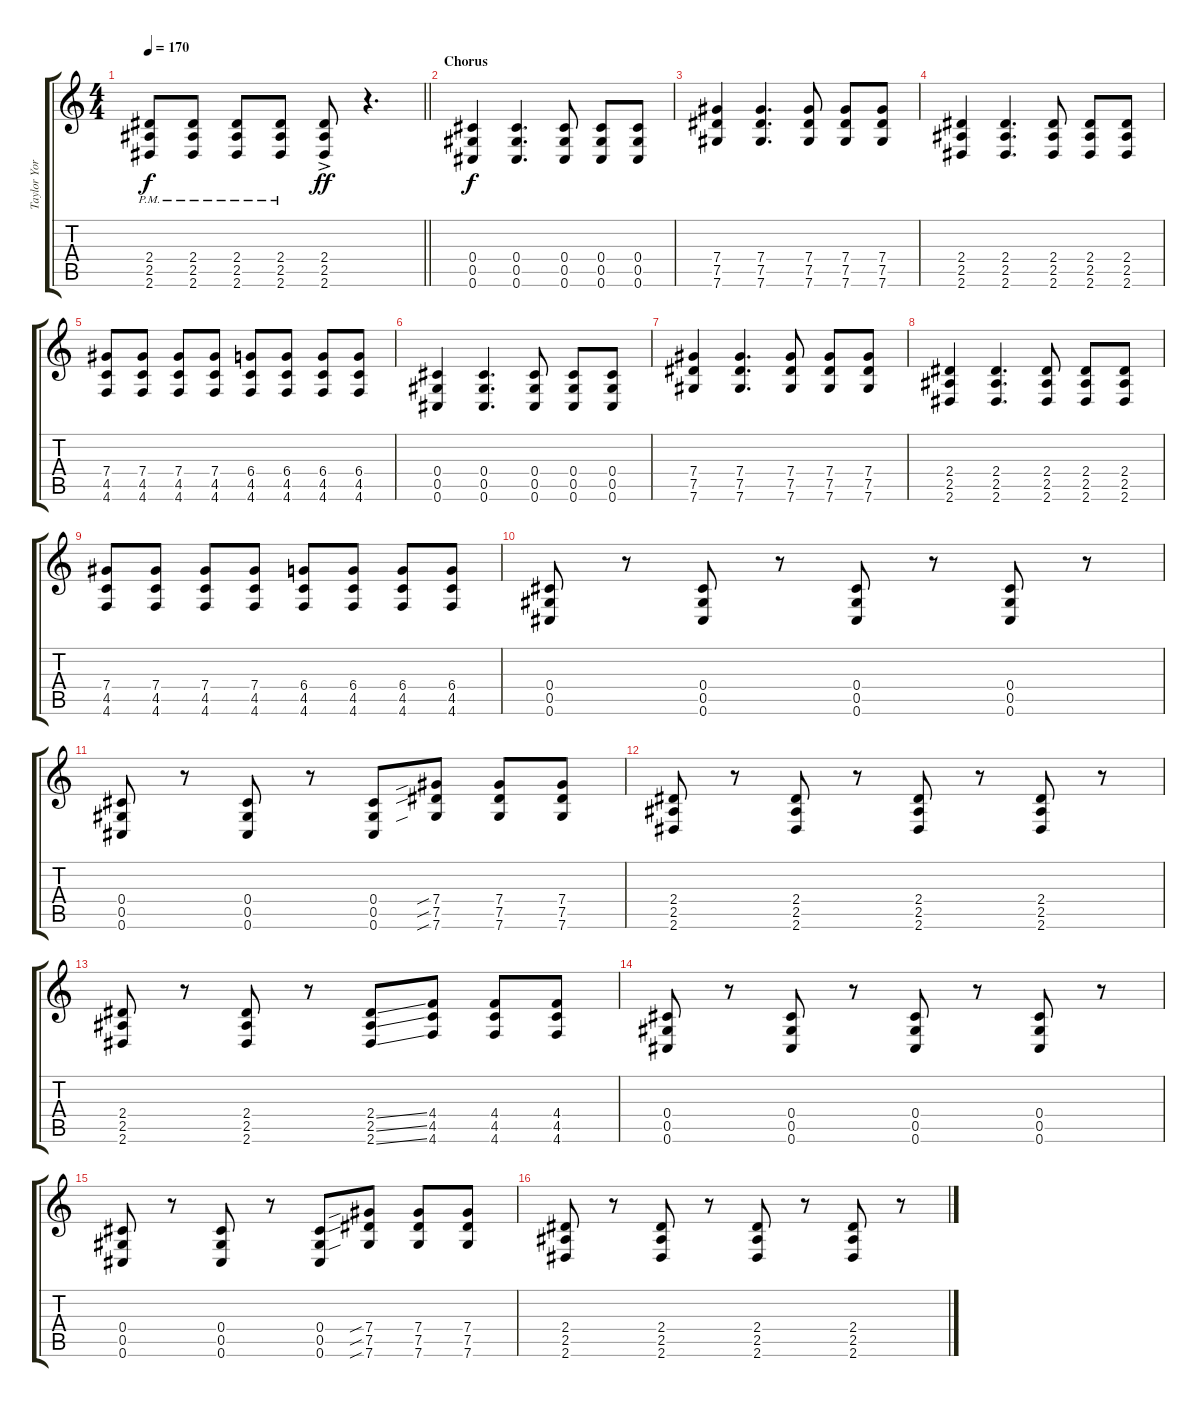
\track ("Taylor York (Rhythm Guitar)" "Taylor Yor") {instrument overdrivenguitar}
\staff {score tabs}
\tuning (Eb4 Bb3 Gb3 Db3 Ab2 Db2) {hide}
\ts (4 4)
\tempo 170
\clef g2
\barLineRight lightlight
\ks c
(2.4{pm} 2.5{pm} 2.6{pm}).8{dy f} (2.4{pm} 2.5{pm} 2.6{pm}).8 (2.4{pm} 2.5{pm} 2.6{pm}).8 (2.4{pm} 2.5{pm} 2.6{pm}).8 (2.4{ac} 2.5 2.6).8{dy ff} r.4{d} |
\section ("" "Chorus")
(0.4 0.5 0.6).4{dy f} (0.4 0.5 0.6).4{d} (0.4 0.5 0.6).8 (0.4 0.5 0.6).8 (0.4 0.5 0.6).8 |
(7.4 7.5 7.6).4 (7.4 7.5 7.6).4{d} (7.4 7.5 7.6).8 (7.4 7.5 7.6).8 (7.4 7.5 7.6).8 |
(2.4 2.5 2.6).4 (2.4 2.5 2.6).4{d} (2.4 2.5 2.6).8 (2.4 2.5 2.6).8 (2.4 2.5 2.6).8 |
(7.4 4.5 4.6).8 (7.4 4.5 4.6).8 (7.4 4.5 4.6).8 (7.4 4.5 4.6).8 (6.4 4.5 4.6).8 (6.4 4.5 4.6).8 (6.4 4.5 4.6).8 (6.4 4.5 4.6).8 |
(0.4 0.5 0.6).4 (0.4 0.5 0.6).4{d} (0.4 0.5 0.6).8 (0.4 0.5 0.6).8 (0.4 0.5 0.6).8 |
(7.4 7.5 7.6).4 (7.4 7.5 7.6).4{d} (7.4 7.5 7.6).8 (7.4 7.5 7.6).8 (7.4 7.5 7.6).8 |
(2.4 2.5 2.6).4 (2.4 2.5 2.6).4{d} (2.4 2.5 2.6).8 (2.4 2.5 2.6).8 (2.4 2.5 2.6).8 |
(7.4 4.5 4.6).8 (7.4 4.5 4.6).8 (7.4 4.5 4.6).8 (7.4 4.5 4.6).8 (6.4 4.5 4.6).8 (6.4 4.5 4.6).8 (6.4 4.5 4.6).8 (6.4 4.5 4.6).8 |
(0.4 0.5 0.6).8 r.8 (0.4 0.5 0.6).8 r.8 (0.4 0.5 0.6).8 r.8 (0.4 0.5 0.6).8 r.8 |
(0.4 0.5 0.6).8 r.8 (0.4 0.5 0.6).8 r.8 (0.4 0.5 0.6).8 (7.4{sib} 7.5{sib} 7.6{sib}).8 (7.4 7.5 7.6).8 (7.4 7.5 7.6).8 |
(2.4 2.5 2.6).8 r.8 (2.4 2.5 2.6).8 r.8 (2.4 2.5 2.6).8 r.8 (2.4 2.5 2.6).8 r.8 |
(2.4 2.5 2.6).8 r.8 (2.4 2.5 2.6).8 r.8 (2.4{ss} 2.5{ss} 2.6{ss}).8 (4.4 4.5 4.6).8 (4.4 4.5 4.6).8 (4.4 4.5 4.6).8 |
(0.4 0.5 0.6).8 r.8 (0.4 0.5 0.6).8 r.8 (0.4 0.5 0.6).8 r.8 (0.4 0.5 0.6).8 r.8 |
(0.4 0.5 0.6).8 r.8 (0.4 0.5 0.6).8 r.8 (0.4 0.5 0.6).8 (7.4{sib} 7.5{sib} 7.6{sib}).8 (7.4 7.5 7.6).8 (7.4 7.5 7.6).8 |
(2.4 2.5 2.6).8 r.8 (2.4 2.5 2.6).8 r.8 (2.4 2.5 2.6).8 r.8 (2.4 2.5 2.6).8 r.8
